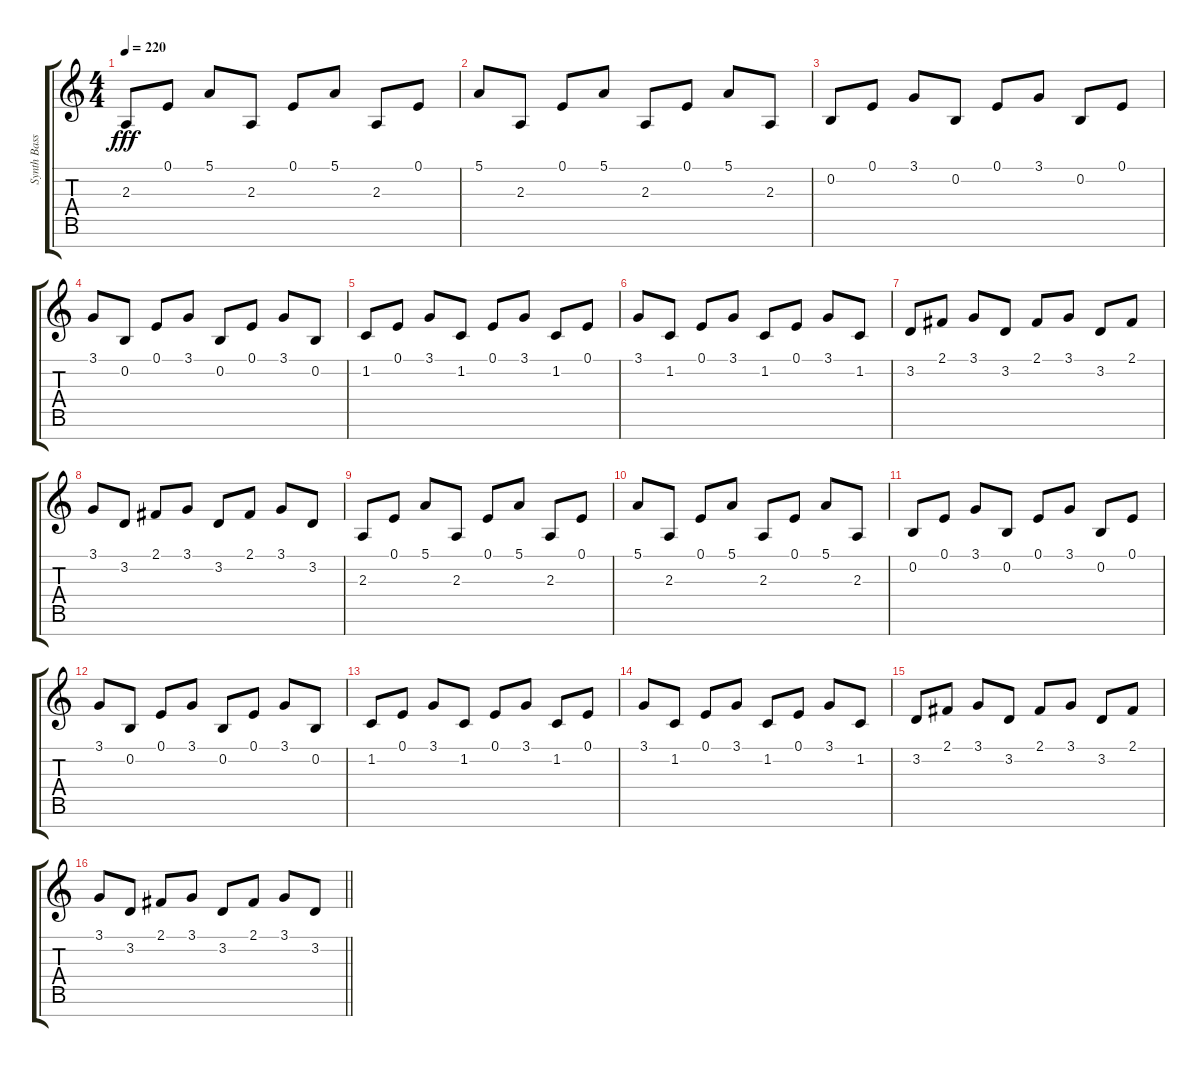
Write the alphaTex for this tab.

\track ("Synth Bass" "Synth Bass") {instrument lead2sawtooth}
\staff {score tabs}
\tuning (E4 B3 G3 D3 A2 E2 B1) {hide}
\ts (4 4)
\tempo 220
\clef g2
\ks c
2.3.8{dy fff} 0.1.8 5.1.8 2.3.8 0.1.8 5.1.8 2.3.8 0.1.8 |
5.1.8 2.3.8 0.1.8 5.1.8 2.3.8 0.1.8 5.1.8 2.3.8 |
0.2.8 0.1.8 3.1.8 0.2.8 0.1.8 3.1.8 0.2.8 0.1.8 |
3.1.8 0.2.8 0.1.8 3.1.8 0.2.8 0.1.8 3.1.8 0.2.8 |
1.2.8 0.1.8 3.1.8 1.2.8 0.1.8 3.1.8 1.2.8 0.1.8 |
3.1.8 1.2.8 0.1.8 3.1.8 1.2.8 0.1.8 3.1.8 1.2.8 |
3.2.8 2.1.8 3.1.8 3.2.8 2.1.8 3.1.8 3.2.8 2.1.8 |
3.1.8 3.2.8 2.1.8 3.1.8 3.2.8 2.1.8 3.1.8 3.2.8 |
2.3.8 0.1.8 5.1.8 2.3.8 0.1.8 5.1.8 2.3.8 0.1.8 |
5.1.8 2.3.8 0.1.8 5.1.8 2.3.8 0.1.8 5.1.8 2.3.8 |
0.2.8 0.1.8 3.1.8 0.2.8 0.1.8 3.1.8 0.2.8 0.1.8 |
3.1.8 0.2.8 0.1.8 3.1.8 0.2.8 0.1.8 3.1.8 0.2.8 |
1.2.8 0.1.8 3.1.8 1.2.8 0.1.8 3.1.8 1.2.8 0.1.8 |
3.1.8 1.2.8 0.1.8 3.1.8 1.2.8 0.1.8 3.1.8 1.2.8 |
3.2.8 2.1.8 3.1.8 3.2.8 2.1.8 3.1.8 3.2.8 2.1.8 |
\barLineRight lightlight
3.1.8 3.2.8 2.1.8 3.1.8 3.2.8 2.1.8 3.1.8 3.2.8
